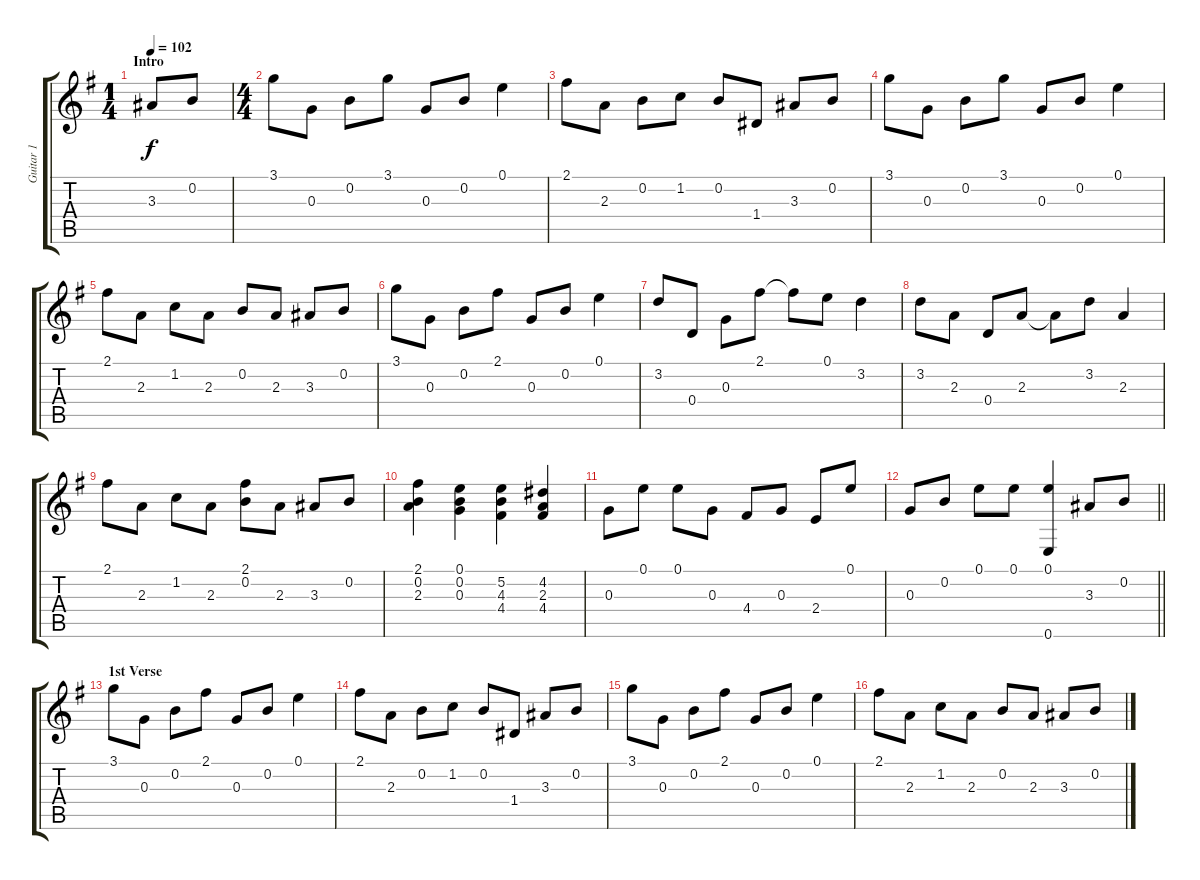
\track ("Guitar 1" "Guitar 1") {instrument acousticguitarsteel}
\staff {score tabs}
\tuning (E4 B3 G3 D3 A2 E2) {hide}
\ts (1 4)
\section ("" "Intro")
\tempo 102
\clef g2
\ks g
3.3.8{dy f volume 16 instrument acousticguitarsteel} 0.2.8 |
\ts (4 4)
3.1.8 0.3.8 0.2.8 3.1.8 0.3.8 0.2.8 0.1.4 |
2.1.8 2.3.8 0.2.8 1.2.8 0.2.8 1.4.8 3.3.8 0.2.8 |
3.1.8 0.3.8 0.2.8 3.1.8 0.3.8 0.2.8 0.1.4 |
2.1.8 2.3.8 1.2.8 2.3.8 0.2.8 2.3.8 3.3.8 0.2.8 |
3.1.8 0.3.8 0.2.8 2.1.8 0.3.8 0.2.8 0.1.4 |
3.2.8 0.4.8 0.3.8 2.1.8 2.1{t}.8 0.1.8 3.2.4 |
3.2.8 2.3.8 0.4.8 2.3.8 2.3{t}.8 3.2.8 2.3.4 |
2.1.8 2.3.8 1.2.8 2.3.8 (2.1 0.2).8 2.3.8 3.3.8 0.2.8 |
(2.1 0.2 2.3).4 (0.1 0.2 0.3).4 (5.2 4.3 4.4).4 (4.2 2.3 4.4).4 |
0.3.8 0.1.8 0.1.8 0.3.8 4.4.8 0.3.8 2.4.8 0.1.8 |
\barLineRight lightlight
0.3.8 0.2.8 0.1.8 0.1.8 (0.1 0.6).4 3.3.8 0.2.8 |
\section ("" "1st Verse")
3.1.8 0.3.8 0.2.8 2.1.8 0.3.8 0.2.8 0.1.4 |
2.1.8 2.3.8 0.2.8 1.2.8 0.2.8 1.4.8 3.3.8 0.2.8 |
3.1.8 0.3.8 0.2.8 2.1.8 0.3.8 0.2.8 0.1.4 |
2.1.8 2.3.8 1.2.8 2.3.8 0.2.8 2.3.8 3.3.8 0.2.8
